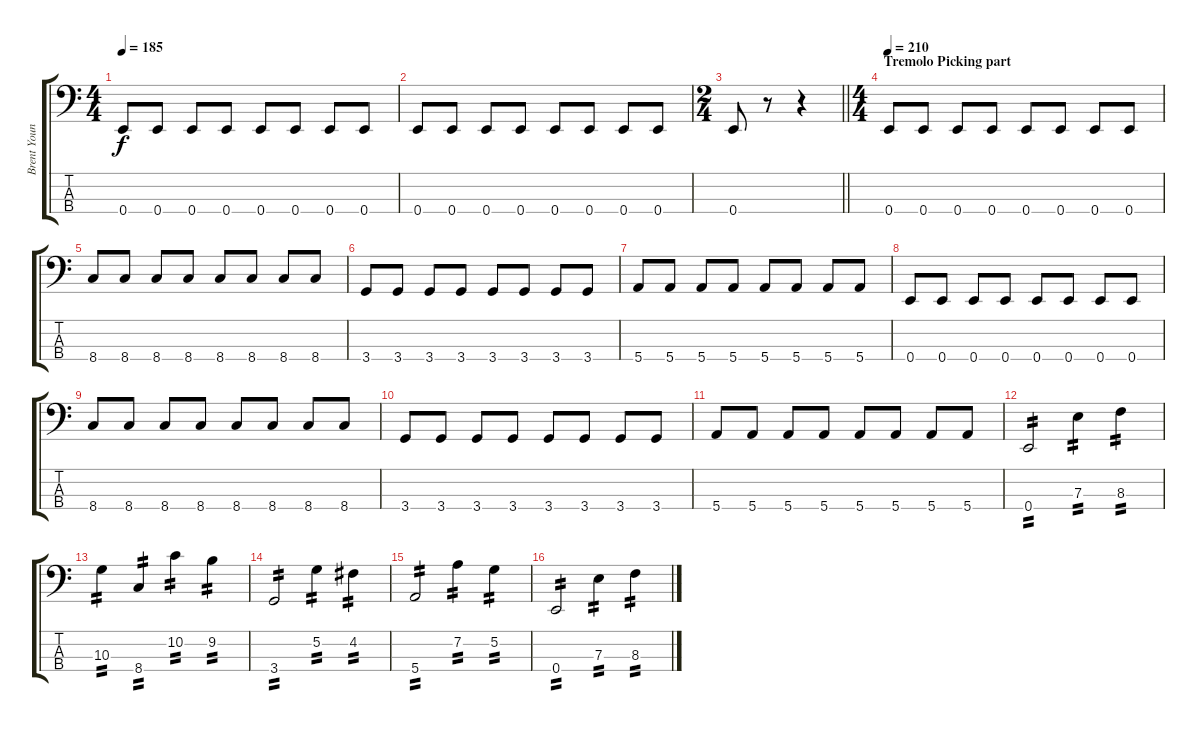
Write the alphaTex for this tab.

\track ("Brent Young" "Brent Youn") {instrument electricbasspick}
\staff {score tabs}
\tuning (G2 D2 A1 E1) {hide}
\ts (4 4)
\tempo 185
\clef f4
\ks c
0.4.8{dy f volume 14} 0.4.8 0.4.8 0.4.8 0.4.8 0.4.8 0.4.8 0.4.8 |
0.4.8 0.4.8 0.4.8 0.4.8 0.4.8 0.4.8 0.4.8 0.4.8 |
\ts (2 4)
\barLineRight lightlight
0.4.8 r.8 r.4 |
\ts (4 4)
\section ("" "Tremolo Picking part")
\tempo 210
0.4.8 0.4.8 0.4.8 0.4.8 0.4.8 0.4.8 0.4.8 0.4.8 |
8.4.8 8.4.8 8.4.8 8.4.8 8.4.8 8.4.8 8.4.8 8.4.8 |
3.4.8 3.4.8 3.4.8 3.4.8 3.4.8 3.4.8 3.4.8 3.4.8 |
5.4.8 5.4.8 5.4.8 5.4.8 5.4.8 5.4.8 5.4.8 5.4.8 |
0.4.8 0.4.8 0.4.8 0.4.8 0.4.8 0.4.8 0.4.8 0.4.8 |
8.4.8 8.4.8 8.4.8 8.4.8 8.4.8 8.4.8 8.4.8 8.4.8 |
3.4.8 3.4.8 3.4.8 3.4.8 3.4.8 3.4.8 3.4.8 3.4.8 |
5.4.8 5.4.8 5.4.8 5.4.8 5.4.8 5.4.8 5.4.8 5.4.8 |
0.4.2{tp 2} 7.3.4{tp 2} 8.3.4{tp 2} |
10.3.4{tp 2} 8.4.4{tp 2} 10.2.4{tp 2} 9.2.4{tp 2} |
3.4.2{tp 2} 5.2.4{tp 2} 4.2.4{tp 2} |
5.4.2{tp 2} 7.2.4{tp 2} 5.2.4{tp 2} |
0.4.2{tp 2} 7.3.4{tp 2} 8.3.4{tp 2}
